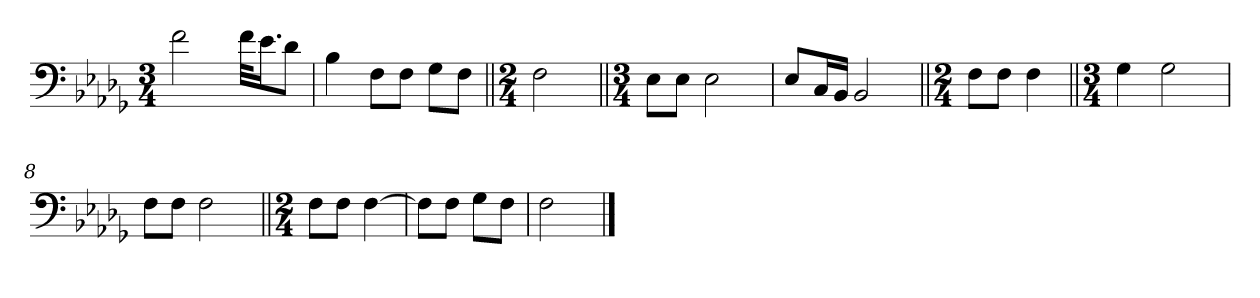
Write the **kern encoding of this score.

**kern
*part1
*staff1
*clefF4
*k[b-e-a-d-g-]
*M3/4
=1
2f\
32f\KLL
16.e-\J
8d-\J
=2
4B-\
8F\L
8F\J
8G-\L
8F\J
=3||
*M2/4
2F\
=4||
*M3/4
8E-\L
8E-\J
2E-\
=5
8E-/L
16C/L
16BB-/JJ
2BB-/
=6||
*M2/4
8F\L
8F\J
4F\
=7||
*M3/4
4G-\
2G-\
=8
8F\L
8F\J
2F\
=9||
*M2/4
8F\L
8F\J
[4F\
=10
8F\L]
8F\J
8G-\L
8F\J
=11
2F\
==
*-
